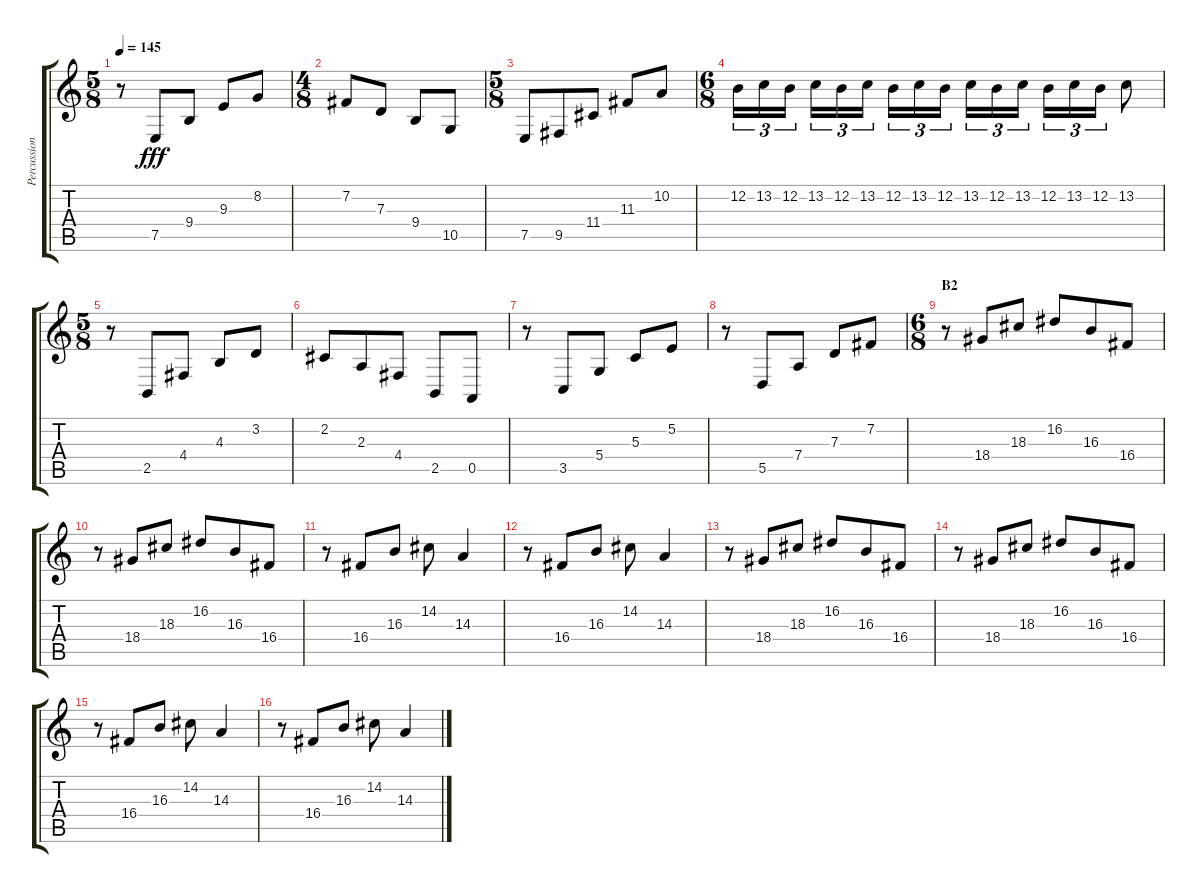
\track ("Percussion" "Percussion") {instrument marimba}
\staff {score tabs}
\tuning (E4 B3 G3 D3 A2 E2) {hide}
\ts (5 8)
\tempo 145
\clef g2
\ks c
r.8{dy fff} 7.5.8 9.4.8 9.3.8 8.2.8 |
\ts (4 8)
7.2.8 7.3.8 9.4.8 10.5.8 |
\ts (5 8)
7.5.8 9.5.8 11.4.8 11.3.8 10.2.8 |
\ts (6 8)
12.2.16{tu (3 2)} 13.2.16{tu (3 2)} 12.2.16{tu (3 2)} 13.2.16{tu (3 2)} 12.2.16{tu (3 2)} 13.2.16{tu (3 2)} 12.2.16{tu (3 2)} 13.2.16{tu (3 2)} 12.2.16{tu (3 2)} 13.2.16{tu (3 2)} 12.2.16{tu (3 2)} 13.2.16{tu (3 2)} 12.2.16{tu (3 2)} 13.2.16{tu (3 2)} 12.2.16{tu (3 2)} 13.2.8 |
\ts (5 8)
r.8 2.5.8 4.4.8 4.3.8 3.2.8 |
2.2.8 2.3.8 4.4.8 2.5.8 0.5.8 |
r.8 3.5.8 5.4.8 5.3.8 5.2.8 |
r.8 5.5.8 7.4.8 7.3.8 7.2.8 |
\ts (6 8)
\section ("" "B2")
r.8{instrument musicbox} 18.4.8 18.3.8 16.2.8 16.3.8 16.4.8 |
r.8 18.4.8 18.3.8 16.2.8 16.3.8 16.4.8 |
r.8 16.4.8 16.3.8 14.2.8 14.3.4 |
r.8 16.4.8 16.3.8 14.2.8 14.3.4 |
r.8 18.4.8 18.3.8 16.2.8 16.3.8 16.4.8 |
r.8 18.4.8 18.3.8 16.2.8 16.3.8 16.4.8 |
r.8 16.4.8 16.3.8 14.2.8 14.3.4 |
r.8 16.4.8 16.3.8 14.2.8 14.3.4
